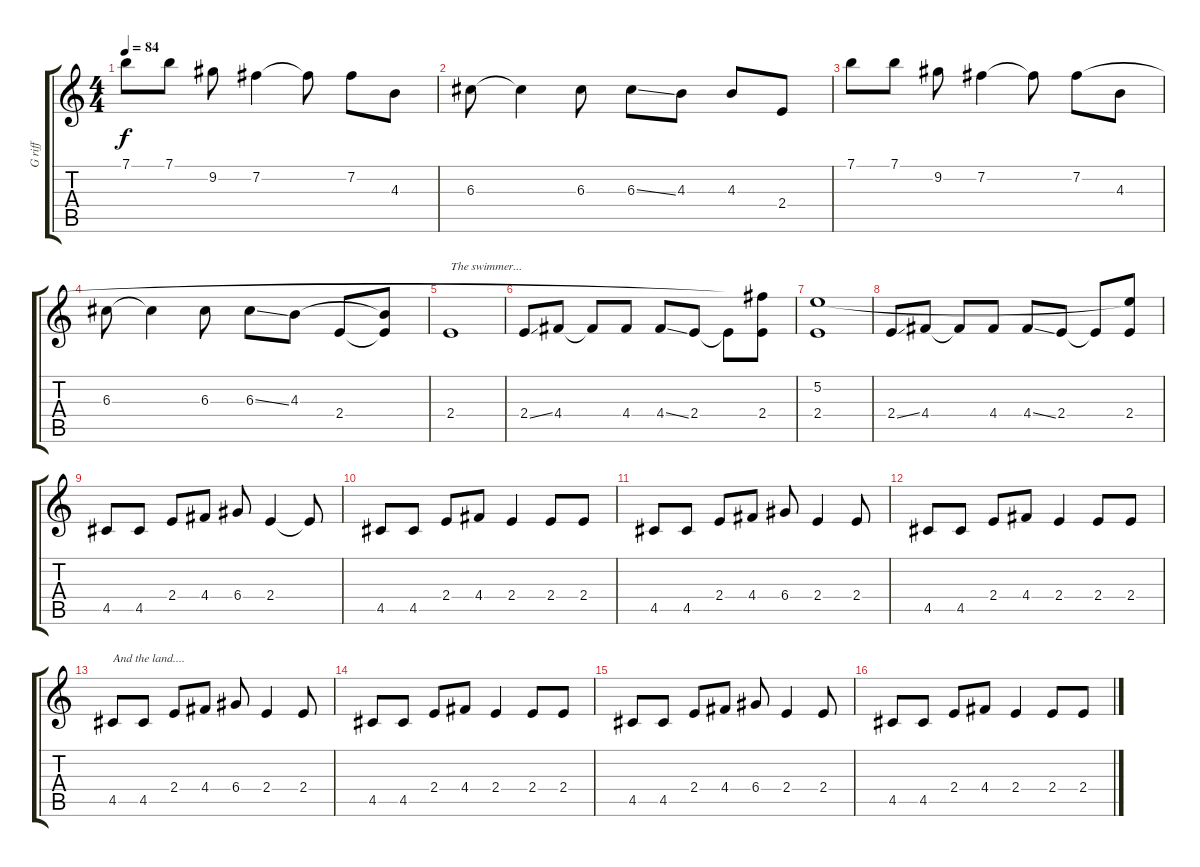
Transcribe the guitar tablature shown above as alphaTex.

\track ("G riff" "G riff") {instrument electricguitarjazz}
\staff {score tabs}
\tuning (E4 B3 G3 D3 A2 E2) {hide}
\ts (4 4)
\tempo 84
\clef g2
\ks c
7.1.8{dy f} 7.1.8 9.2.8 7.2.4 7.2{t}.8 7.2.8 4.3.8 |
6.3.8 6.3{t}.4 6.3.8 6.3{ss}.8 4.3.8 4.3.8 2.4.8 |
7.1.8 7.1.8 9.2.8 7.2.4 7.2{t}.8 7.2.8 4.3.8 |
6.3.8 6.3{t}.4 6.3.8 6.3{ss}.8 4.3.8 2.4.8 (4.3{t} 2.4{t}).8 |
2.4.1{txt "The swimmer..."} |
2.4{ss}.8 4.4.8 4.4{t}.8 4.4.8 4.4{ss}.8 2.4.8 2.4{t}.8 (7.2{t} 2.4).8 |
(5.2 2.4).1 |
2.4{ss}.8 4.4.8 4.4{t}.8 4.4.8 4.4{ss}.8 2.4.8 2.4{t}.8 (5.2{t} 2.4).8 |
4.5.8 4.5.8 2.4.8 4.4.8 6.4.8 2.4.4 2.4{t}.8 |
4.5.8 4.5.8 2.4.8 4.4.8 2.4.4 2.4.8 2.4.8 |
4.5.8 4.5.8 2.4.8 4.4.8 6.4.8 2.4.4 2.4.8 |
4.5.8 4.5.8 2.4.8 4.4.8 2.4.4 2.4.8 2.4.8 |
4.5.8{txt "And the land...."} 4.5.8 2.4.8 4.4.8 6.4.8 2.4.4 2.4.8 |
4.5.8 4.5.8 2.4.8 4.4.8 2.4.4 2.4.8 2.4.8 |
4.5.8 4.5.8 2.4.8 4.4.8 6.4.8 2.4.4 2.4.8 |
4.5.8 4.5.8 2.4.8 4.4.8 2.4.4 2.4.8 2.4.8
